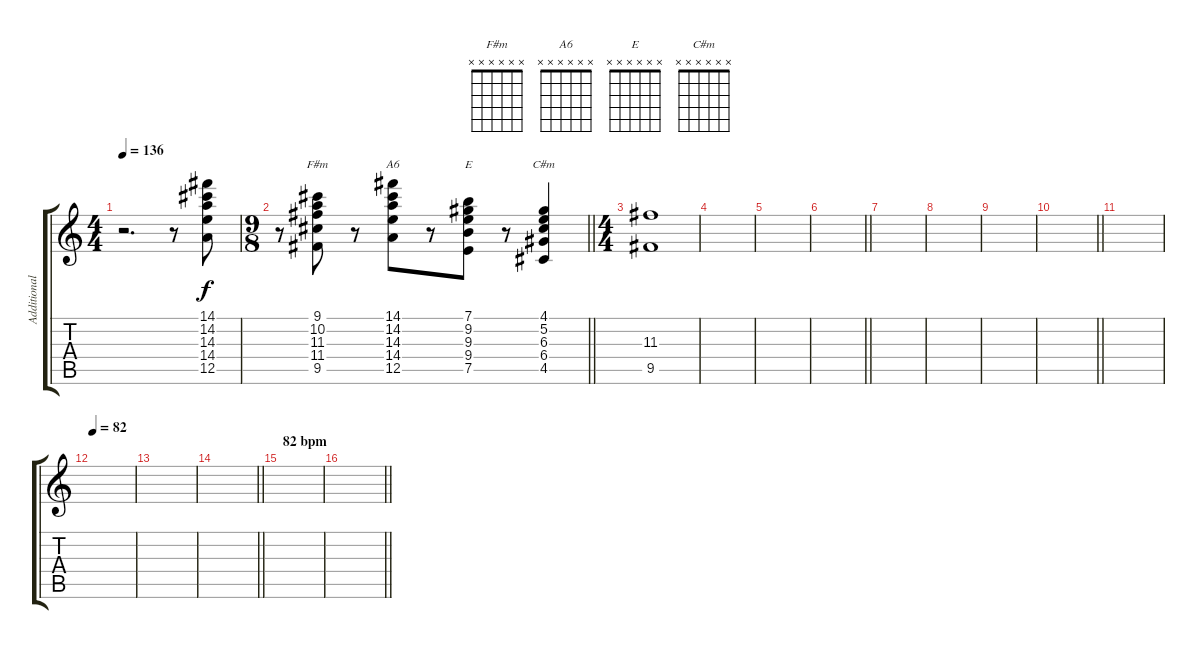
\track ("Additional Guitar" "Additional") {instrument electricguitarjazz}
\staff {score tabs}
\tuning (E4 B3 G3 D3 A2 D2) {hide}
\chord ("F#m" x x x x x x)
\chord ("A6" x x x x x x)
\chord ("E" x x x x x x)
\chord ("C#m" x x x x x x)
\ts (4 4)
\tempo 136
\clef g2
\ks c
r.2{d dy f} r.8 (14.1 14.2 14.3 14.4 12.5).8 |
\ts (9 8)
\barLineRight lightlight
r.8 (9.1 10.2 11.3 11.4 9.5).8{ch "F#m"} r.8 (14.1 14.2 14.3 14.4 12.5).8{ch "A6"} r.8 (7.1 9.2 9.3 9.4 7.5).8{ch "E"} r.8 (4.1 5.2 6.3 6.4 4.5).4{ch "C#m"} |
\ts (4 4)
\section ("" "")
(11.3 9.5).1 |
|
|
\barLineRight lightlight
|
|
|
|
\barLineRight lightlight
|
|
\tempo 82
|
|
\barLineRight lightlight
|
\section ("" "82 bpm")
|
\barLineRight lightlight
